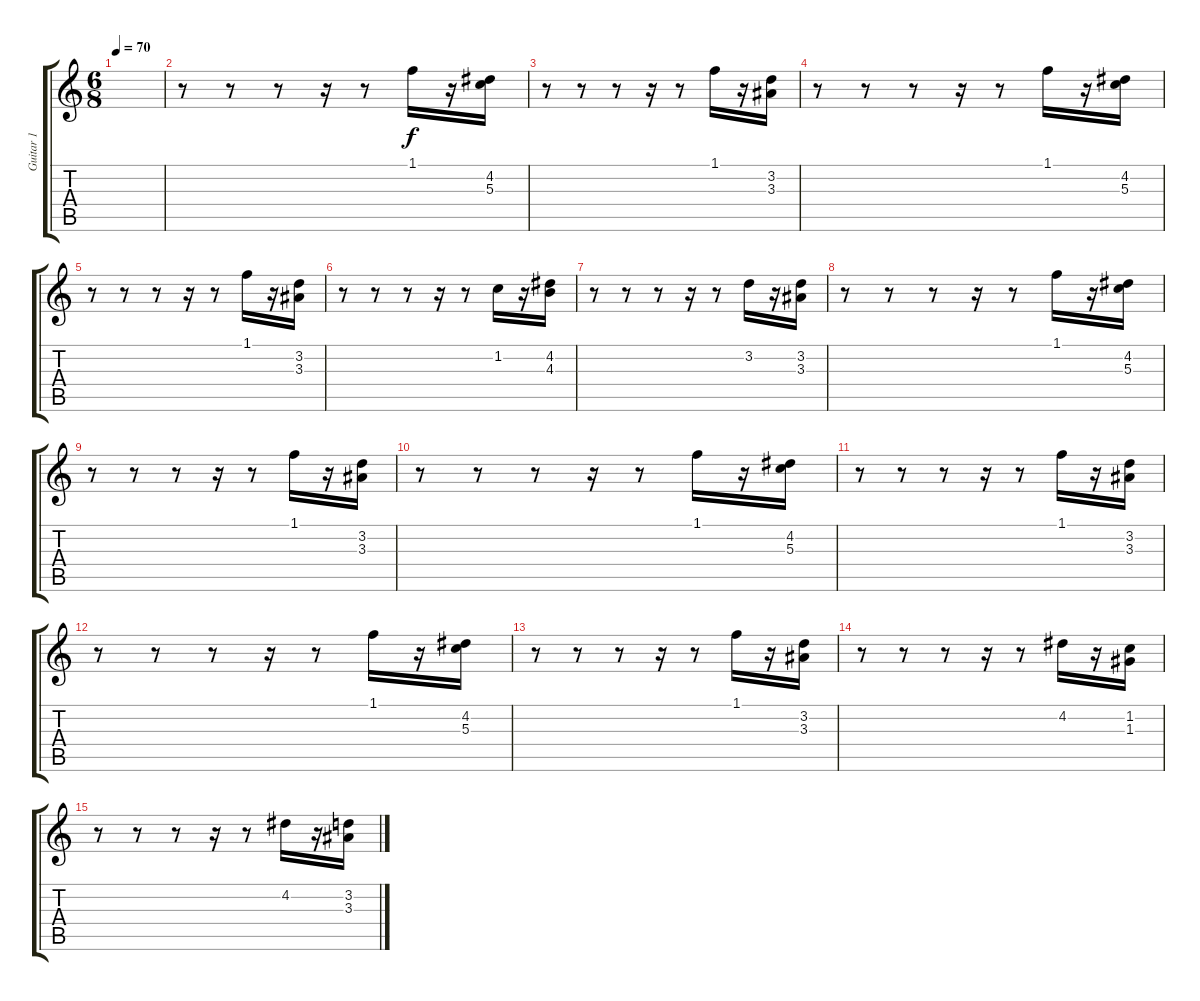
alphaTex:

\track ("Guitar 1" "Guitar 1") {instrument acousticguitarsteel}
\staff {score tabs}
\tuning (E4 B3 G3 D3 A2 E2) {hide}
\ts (6 8)
\tempo 70
\clef g2
\ks c
|
r.8 r.8 r.8 r.16 r.8 1.1.16 r.16 (4.2 5.3).16 |
r.8 r.8 r.8 r.16 r.8 1.1.16 r.16 (3.2 3.3).16 |
r.8 r.8 r.8 r.16 r.8 1.1.16 r.16 (4.2 5.3).16 |
r.8 r.8 r.8 r.16 r.8 1.1.16 r.16 (3.2 3.3).16 |
r.8 r.8 r.8 r.16 r.8 1.2.16 r.16 (4.2 4.3).16 |
r.8 r.8 r.8 r.16 r.8 3.2.16 r.16 (3.2 3.3).16 |
r.8 r.8 r.8 r.16 r.8 1.1.16 r.16 (4.2 5.3).16 |
r.8 r.8 r.8 r.16 r.8 1.1.16 r.16 (3.2 3.3).16 |
r.8 r.8 r.8 r.16 r.8 1.1.16 r.16 (4.2 5.3).16 |
r.8 r.8 r.8 r.16 r.8 1.1.16 r.16 (3.2 3.3).16 |
r.8 r.8 r.8 r.16 r.8 1.1.16 r.16 (4.2 5.3).16 |
r.8 r.8 r.8 r.16 r.8 1.1.16 r.16 (3.2 3.3).16 |
r.8 r.8 r.8 r.16 r.8 4.2.16 r.16 (1.2 1.3).16 |
r.8 r.8 r.8 r.16 r.8 4.2.16 r.16 (3.2 3.3).16
